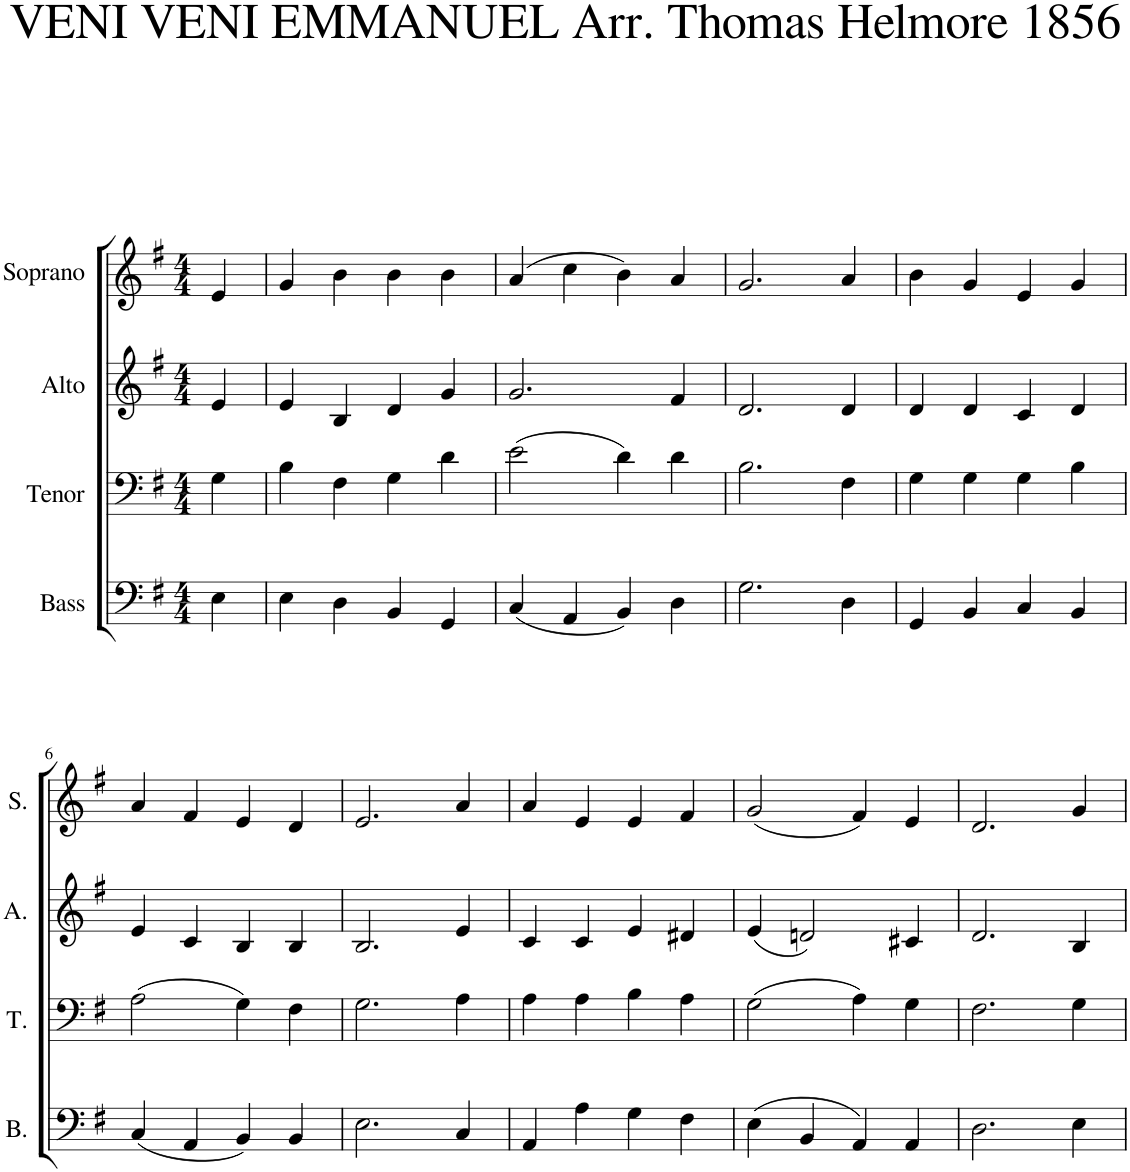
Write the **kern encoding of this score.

**kern	**kern	**kern	**kern
*part4	*part3	*part2	*part1
*staff4	*staff3	*staff2	*staff1
*I"Bass	*I"Tenor	*I"Alto	*I"Soprano
*I'B.	*I'T.	*I'A.	*I'S.
*clefF4	*clefF4	*clefG2	*clefG2
*k[f#]	*k[f#]	*k[f#]	*k[f#]
*M4/4	*M4/4	*M4/4	*M4/4
=1	=1	=1	=1
4E\	4G\	4e/	4e/
=2	=2	=2	=2
4E\	4B\	4e/	4g/
4D\	4F#\	4B/	4b\
4BB/	4G\	4d/	4b\
4GG/	4d\	4g/	4b\
=3	=3	=3	=3
(4C/	(2e\	2.g/	(4a/
4AA/	.	.	4cc\
4BB/)	4d\)	.	4b\)
4D\	4d\	4f#/	4a/
=4	=4	=4	=4
2.G\	2.B\	2.d/	2.g/
4D\	4F#\	4d/	4a/
=5	=5	=5	=5
4GG/	4G\	4d/	4b\
4BB/	4G\	4d/	4g/
4C/	4G\	4c/	4e/
4BB/	4B\	4d/	4g/
!!LO:LB:g=z
=6	=6	=6	=6
(4C/	(2A\	4e/	4a/
4AA/	.	4c/	4f#/
4BB/)	4G\)	4B/	4e/
4BB/	4F#\	4B/	4d/
=7	=7	=7	=7
2.E\	2.G\	2.B/	2.e/
4C/	4A\	4e/	4a/
=8	=8	=8	=8
4AA/	4A\	4c/	4a/
4A\	4A\	4c/	4e/
4G\	4B\	4e/	4e/
4F#\	4A\	4d#X/	4f#/
=9	=9	=9	=9
(4E\	(2G\	(4e/	(2g/
4BB/	.	2dn/)	.
4AA/)	4A\)	.	4f#/)
4AA/	4G\	4c#X/	4e/
=10	=10	=10	=10
2.D\	2.F#\	2.d/	2.d/
4E\	4G\	4B/	4g/
=	=	=	=
*-	*-	*-	*-
